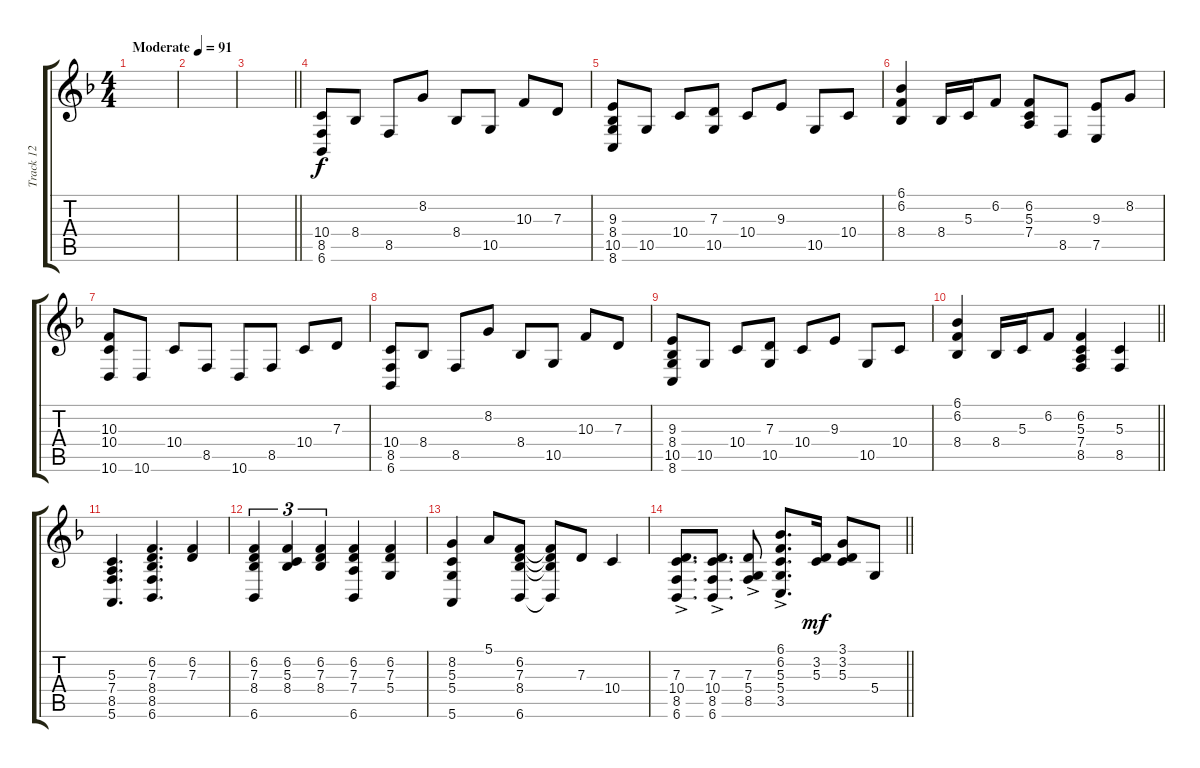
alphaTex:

\track ("Track 12" "Track 12") {instrument fx4atmosphere}
\staff {score tabs}
\tuning (E4 B3 G3 D3 A2 E2) {hide}
\ts (4 4)
\tempo (91 "Moderate")
\clef g2
\ks f
|
|
\barLineRight lightlight
|
(10.4 8.5 6.6).8 8.4.8 8.5.8 8.2.8 8.4.8 10.5.8 10.3.8 7.3.8 |
(9.3 8.4 10.5 8.6).8 10.5.8 10.4.8 (7.3 10.5).8 10.4.8 9.3.8 10.5.8 10.4.8 |
(6.1 6.2 8.4).4 8.4.16 5.3.16 6.2.8 (6.2 5.3 7.4).8 8.5.8 (9.3 7.5).8 8.2.8 |
(10.3 10.4 10.6).8 10.6.8 10.4.8 8.5.8 10.6.8 8.5.8 10.4.8 7.3.8 |
(10.4 8.5 6.6).8 8.4.8 8.5.8 8.2.8 8.4.8 10.5.8 10.3.8 7.3.8 |
(9.3 8.4 10.5 8.6).8 10.5.8 10.4.8 (7.3 10.5).8 10.4.8 9.3.8 10.5.8 10.4.8 |
\barLineRight lightlight
(6.1 6.2 8.4).4 8.4.16 5.3.16 6.2.8 (6.2 5.3 7.4 8.5).4 (5.3 8.5).4 |
(5.3 7.4 8.5 5.6).4{d} (6.2 7.3 8.4 8.5 6.6).4{d} (6.2 7.3).4 |
(6.2 7.3 8.4 6.6).4{tu (3 2)} (6.2 5.3 8.4).4{tu (3 2)} (6.2 7.3 8.4).4{tu (3 2)} (6.2 7.3 7.4 6.6).4 (6.2 7.3 5.4).4 |
(8.2 5.3 5.4 5.6).4 5.1.8 (6.2 7.3 8.4 6.6).8 (6.2{t} 7.3{t} 8.4{t} 6.6{t}).8 7.3.8 10.4.4 |
\barLineRight lightlight
(7.3{ac} 10.4{ac} 8.5{ac} 6.6{ac}).8{d dy f} (7.3{ac} 10.4{ac} 8.5{ac} 6.6{ac}).8{d} (7.3{ac} 5.4{ac} 8.5{ac}).8 (6.1{ac} 6.2{ac} 5.3{ac} 5.4{ac} 3.5{ac}).8{d} (3.2 5.3).16{dy mf} (3.1 3.2 5.3).8 5.4.8
